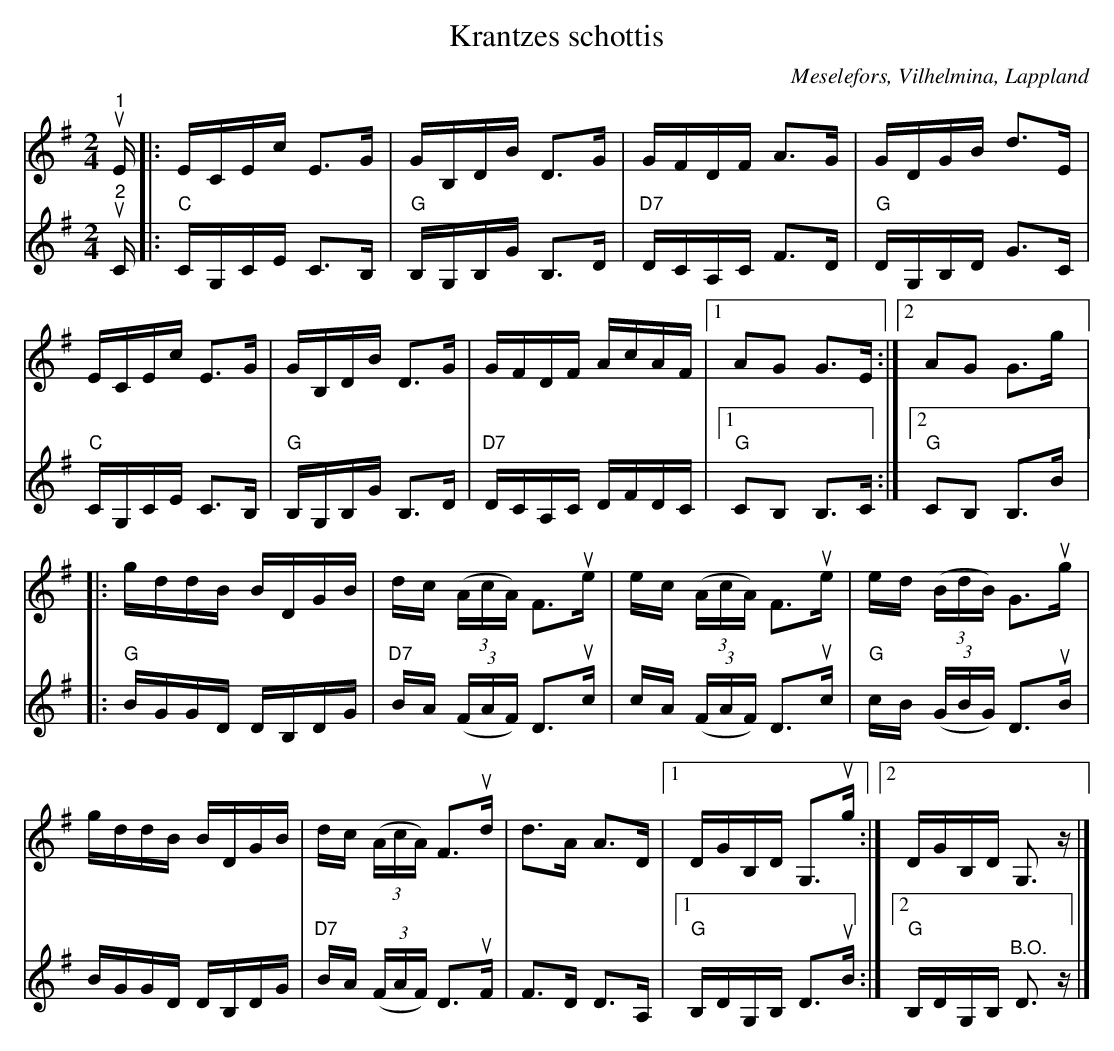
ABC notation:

X:1
T:Krantzes schottis
O:Meselefors, Vilhelmina, Lappland
L:1/16
M:2/4
K:G
V:1
"^1"u E |: ECEc E2>G2 | GB,DB D2>G2 | GFDF A2>G2 | GDGB d2>E2 |
ECEc E2>G2 | GB,DB D2>G2 | GFDF AcAF |1 A2G2 G2>E2 :|2 A2G2 G2>g2 |:
gddB BDGB | dc (3(AcA) F2>ue2 | ec (3(AcA) F2>ue2 | ed (3(BdB) G2>ug2 |
gddB BDGB | dc (3(AcA) F2>ud2 | d2>A2 A2>D2 |1 DGB,D G,2>ug2 :|2 DGB,D G,3 z |]
V:2
"^2"u C |:"C" CG,CE C2>B,2 |"G" B,G,B,G B,2>D2 |"D7" DCA,C F2>D2 |"G" DG,B,D G2>C2 |
"C" CG,CE C2>B,2 |"G" B,G,B,G B,2>D2 |"D7" DCA,C DFDC |1"G" C2B,2 B,2>C2 :|2"G" C2B,2 B,2>B2 |:
"G"BGGD DB,DG | "D7"BA (3(FAF) D2>uc2 | cA (3(FAF) D2>uc2 | "G"cB (3(GBG) D2>uB2 |
BGGD DB,DG | "D7"BA (3(FAF) D2>uF2 | F2>D2 D2>A,2 |1 "G"B,DG,B, D2>uB2 :|2 "G" B,DG,B,"^B.O." D3 z |]
